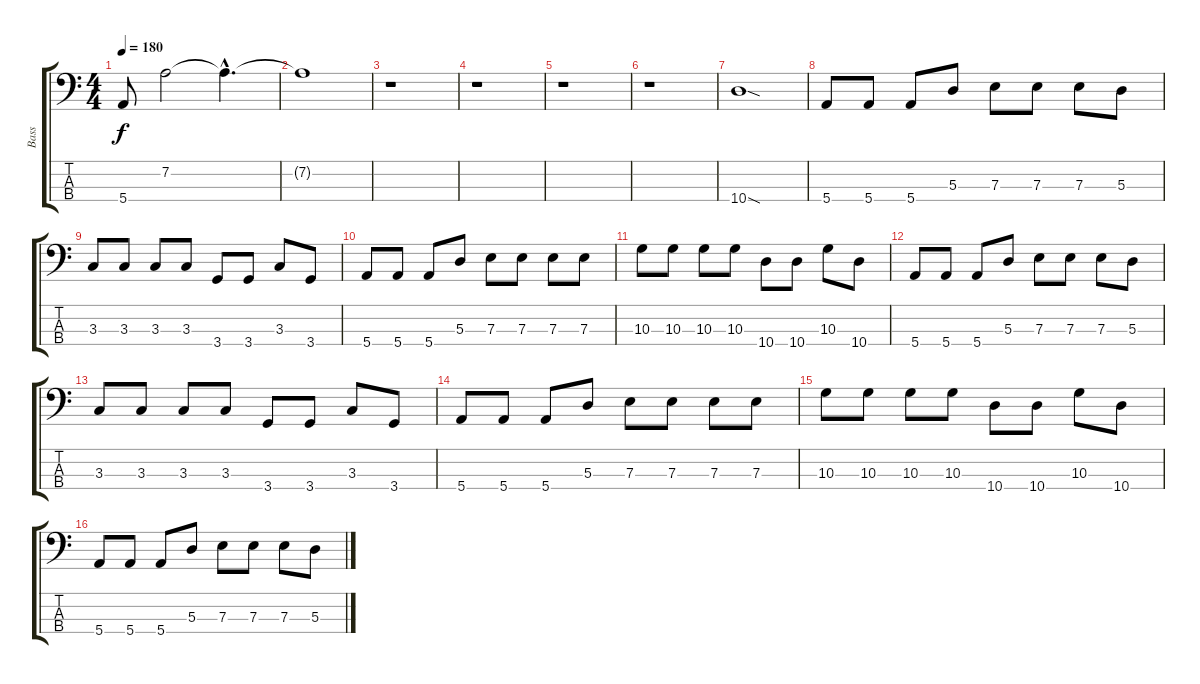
\track ("Bass" "Bass") {instrument electricbasspick}
\staff {score tabs}
\tuning (G2 D2 A1 E1) {hide}
\ts (4 4)
\tempo 180
\clef f4
\ks c
5.4.8{dy f} 7.2.2 7.2{hac t}.4{d} |
7.2{t}.1 |
r.1 |
r.1 |
r.1 |
r.1 |
10.4{sod}.1 |
5.4.8 5.4.8 5.4.8 5.3.8 7.3.8 7.3.8 7.3.8 5.3.8 |
3.3.8 3.3.8 3.3.8 3.3.8 3.4.8 3.4.8 3.3.8 3.4.8 |
5.4.8 5.4.8 5.4.8 5.3.8 7.3.8 7.3.8 7.3.8 7.3.8 |
10.3.8 10.3.8 10.3.8 10.3.8 10.4.8 10.4.8 10.3.8 10.4.8 |
5.4.8 5.4.8 5.4.8 5.3.8 7.3.8 7.3.8 7.3.8 5.3.8 |
3.3.8 3.3.8 3.3.8 3.3.8 3.4.8 3.4.8 3.3.8 3.4.8 |
5.4.8 5.4.8 5.4.8 5.3.8 7.3.8 7.3.8 7.3.8 7.3.8 |
10.3.8 10.3.8 10.3.8 10.3.8 10.4.8 10.4.8 10.3.8 10.4.8 |
5.4.8 5.4.8 5.4.8 5.3.8 7.3.8 7.3.8 7.3.8 5.3.8
